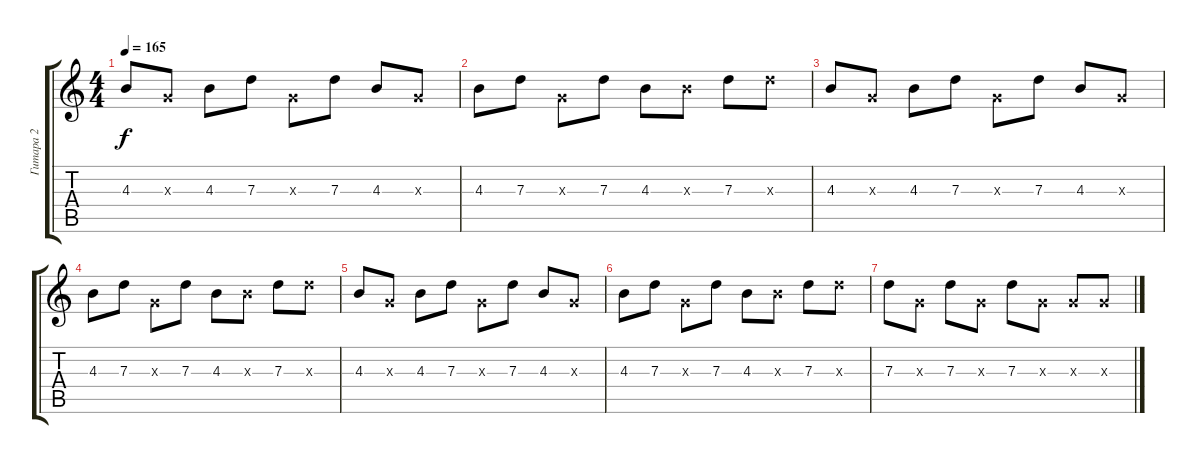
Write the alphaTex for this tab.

\track ("Гитара 2" "Гитара 2") {instrument distortionguitar}
\staff {score tabs}
\tuning (E4 B3 G3 D3 A2 E2) {hide}
\ts (4 4)
\tempo 165
\clef g2
\ks c
4.3.8{dy f} 0.3{x}.8 4.3.8 7.3.8 0.3{x}.8 7.3.8 4.3.8 0.3{x}.8 |
4.3.8 7.3.8 0.3{x}.8 7.3.8 4.3.8 4.3{x}.8 7.3.8 7.3{x}.8 |
4.3.8 0.3{x}.8 4.3.8 7.3.8 0.3{x}.8 7.3.8 4.3.8 0.3{x}.8 |
4.3.8 7.3.8 0.3{x}.8 7.3.8 4.3.8 4.3{x}.8 7.3.8 7.3{x}.8 |
4.3.8 0.3{x}.8 4.3.8 7.3.8 0.3{x}.8 7.3.8 4.3.8 0.3{x}.8 |
4.3.8 7.3.8 0.3{x}.8 7.3.8 4.3.8 4.3{x}.8 7.3.8 7.3{x}.8 |
7.3.8 0.3{x}.8 7.3.8 0.3{x}.8 7.3.8 0.3{x}.8 0.3{x}.8 0.3{x}.8
